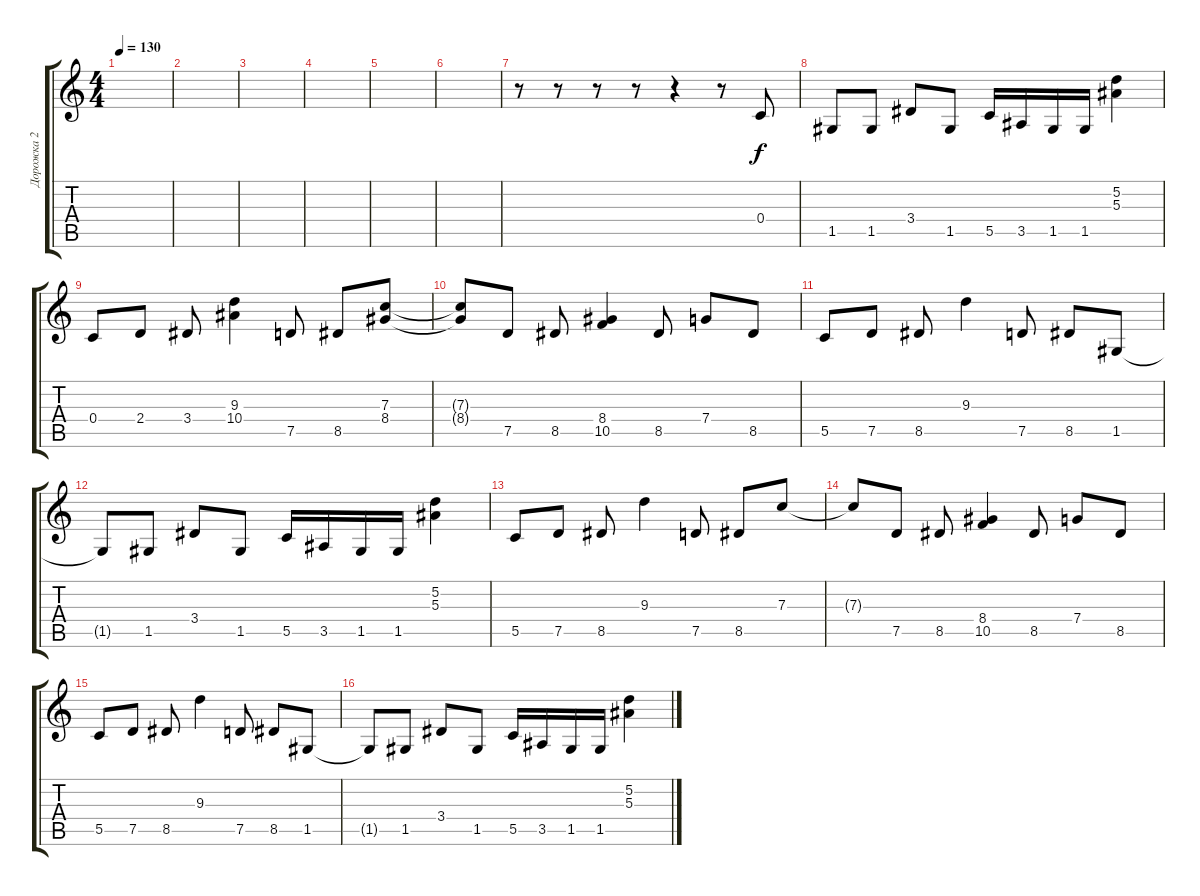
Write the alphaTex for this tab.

\track ("Дорожка 2" "Дорожка 2") {instrument distortionguitar}
\staff {score tabs}
\tuning (D4 A3 F3 C3 G2 D2) {hide}
\ts (4 4)
\tempo 130
\clef g2
\ks c
|
|
|
|
|
|
r.8 r.8 r.8 r.8 r.4 r.8 0.4.8{instrument distortionguitar} |
1.5.8 1.5.8 3.4.8 1.5.8 5.5.16 3.5.16 1.5.16 1.5.16 (5.2 5.3).4 |
0.4.8 2.4.8 3.4.8 (9.3 10.4).4 7.5.8 8.5.8 (7.3 8.4).8 |
(7.3{t} 8.4{t}).8 7.5.8 8.5.8 (8.4 10.5).4 8.5.8 7.4.8 8.5.8 |
5.5.8 7.5.8 8.5.8 9.3.4 7.5.8 8.5.8 1.5.8 |
1.5{t}.8 1.5.8 3.4.8 1.5.8 5.5.16 3.5.16 1.5.16 1.5.16 (5.2 5.3).4 |
5.5.8 7.5.8 8.5.8 9.3.4 7.5.8 8.5.8 7.3.8 |
7.3{t}.8 7.5.8 8.5.8 (8.4 10.5).4 8.5.8 7.4.8 8.5.8 |
5.5.8 7.5.8 8.5.8 9.3.4 7.5.8 8.5.8 1.5.8 |
1.5{t}.8 1.5.8 3.4.8 1.5.8 5.5.16 3.5.16 1.5.16 1.5.16 (5.2 5.3).4
